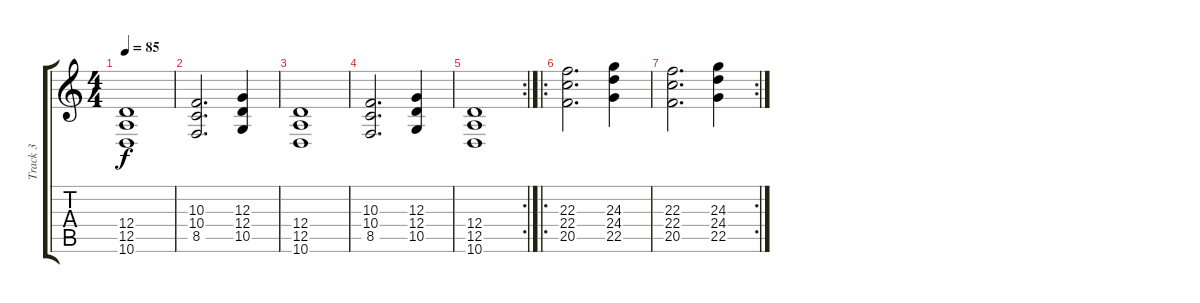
\track ("Track 3" "Track 3") {instrument stringensemble1}
\staff {score tabs}
\tuning (E4 B3 G3 D3 A2 E2) {hide}
\ts (4 4)
\tempo 85
\clef g2
\ks c
(12.4 12.5 10.6).1{dy f} |
(10.3 10.4 8.5).2{d} (12.3 12.4 10.5).4 |
(12.4 12.5 10.6).1 |
(10.3 10.4 8.5).2{d} (12.3 12.4 10.5).4 |
\rc 2
(12.4 12.5 10.6).1 |
\ro
(22.3 22.4 20.5).2{d} (24.3 24.4 22.5).4 |
\rc 2
(22.3 22.4 20.5).2{d} (24.3 24.4 22.5).4
